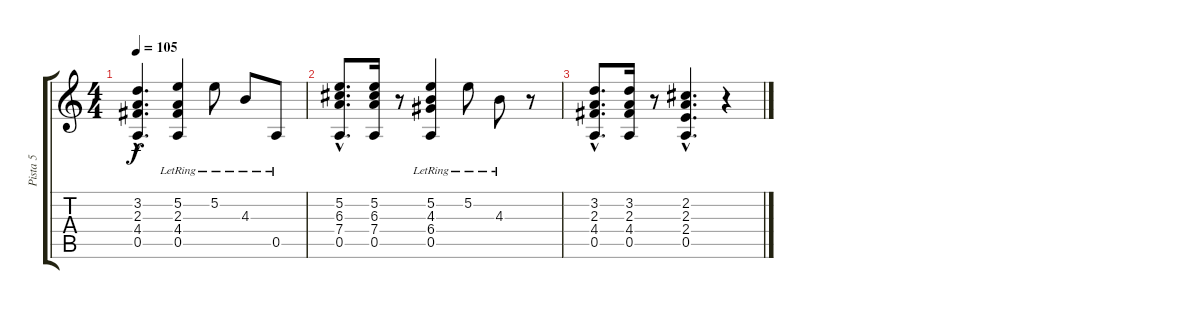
\track ("Pista 5" "Pista 5") {instrument acousticguitarsteel}
\staff {score tabs}
\tuning (E4 B3 G3 D3 A2 E2) {hide}
\ts (4 4)
\tempo 105
\clef g2
\ks c
(3.2{hac} 2.3{hac} 4.4{hac} 0.5{hac}).4{d dy f} (5.2{lr} 2.3{lr} 4.4{lr} 0.5{lr}).4 5.2{lr}.8 4.3{lr}.8 0.5{lr}.8 |
(5.2{hac} 6.3{hac} 7.4{hac} 0.5{hac}).8{d} (5.2 6.3 7.4 0.5).16 r.8 (5.2{lr} 4.3{lr} 6.4{lr} 0.5{lr}).4 5.2{lr}.8 4.3{lr}.8 r.8 |
(3.2{hac} 2.3{hac} 4.4{hac} 0.5{hac}).8{d} (3.2 2.3 4.4 0.5).16 r.8 (2.2{hac} 2.3{hac} 2.4{hac} 0.5{hac}).4{d} r.4
